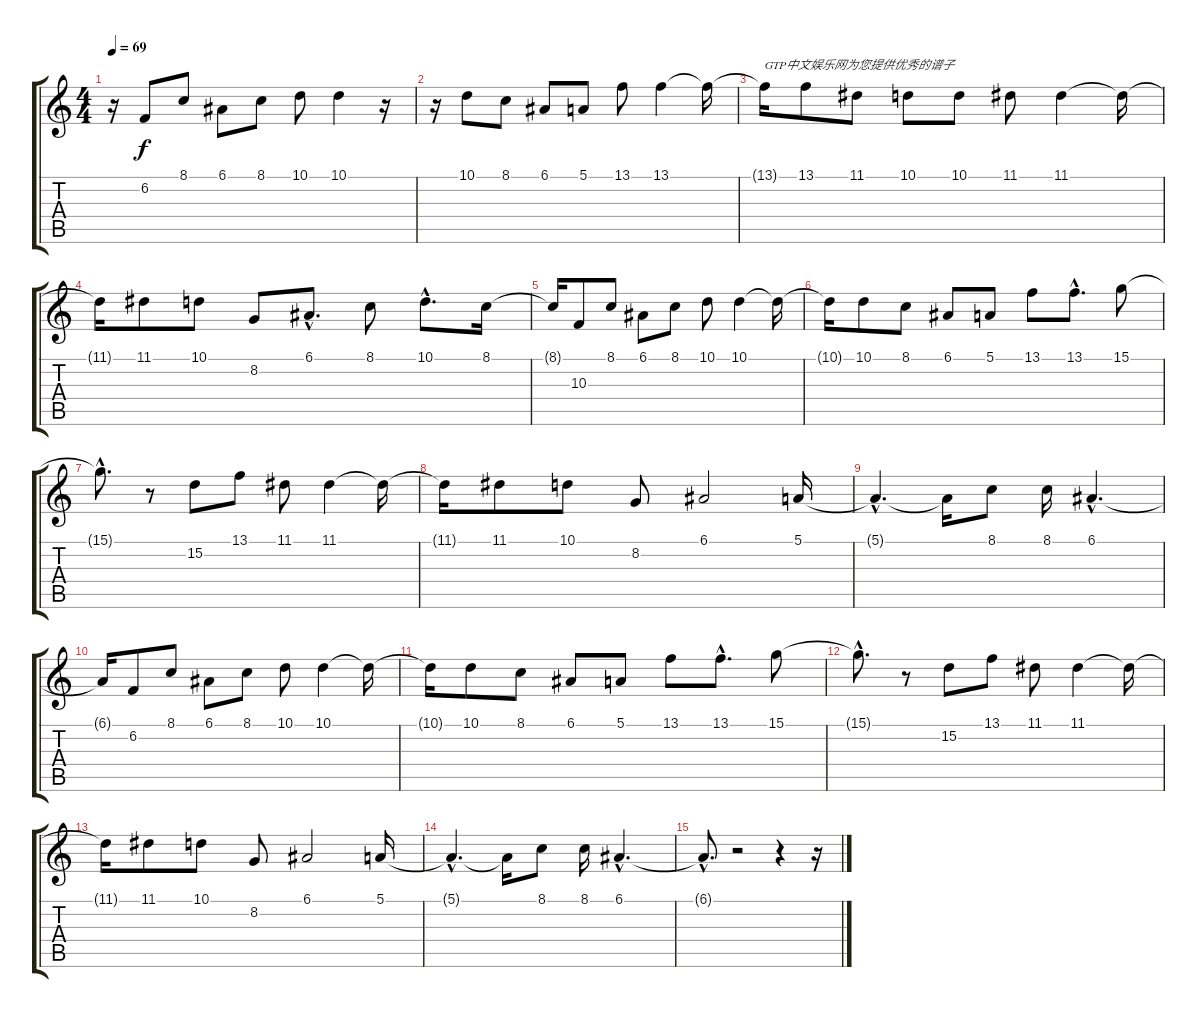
\track "" {instrument lead1square}
\staff {score tabs}
\tuning (E4 B3 G3 D3 A2 E2) {hide}
\ts (4 4)
\tempo 69
\clef g2
\ks c
r.16{dy f instrument lead1square} 6.2.8 8.1.8 6.1.8 8.1.8 10.1.8 10.1.4 r.16 |
r.16 10.1.8 8.1.8 6.1.8 5.1.8 13.1.8 13.1.4 13.1{t}.16 |
13.1{t}.16{txt "GTP中文娱乐网为您提供优秀的谱子"} 13.1.8 11.1.8 10.1.8 10.1.8 11.1.8 11.1.4 11.1{t}.16 |
11.1{t}.16 11.1.8 10.1.8 8.2.8 6.1{hac}.8{d} 8.1.8 10.1{hac}.8{d} 8.1.16 |
8.1{t}.16 10.3.8 8.1.8 6.1.8 8.1.8 10.1.8 10.1.4 10.1{t}.16 |
10.1{t}.16 10.1.8 8.1.8 6.1.8 5.1.8 13.1.8 13.1{hac}.8{d} 15.1.8 |
15.1{hac t}.8{d} r.8 15.2.8 13.1.8 11.1.8 11.1.4 11.1{t}.16 |
11.1{t}.16 11.1.8 10.1.8 8.2.8 6.1.2 5.1.16 |
5.1{hac t}.4{d} 5.1{t}.16 8.1.8 8.1.16 6.1{hac}.4{d} |
6.1{t}.16 6.2.8 8.1.8 6.1.8 8.1.8 10.1.8 10.1.4 10.1{t}.16 |
10.1{t}.16 10.1.8 8.1.8 6.1.8 5.1.8 13.1.8 13.1{hac}.8{d} 15.1.8 |
15.1{hac t}.8{d} r.8 15.2.8 13.1.8 11.1.8 11.1.4 11.1{t}.16 |
11.1{t}.16 11.1.8 10.1.8 8.2.8 6.1.2 5.1.16 |
5.1{hac t}.4{d} 5.1{t}.16 8.1.8 8.1.16 6.1{hac}.4{d} |
6.1{hac t}.8{d} r.2 r.4 r.16
